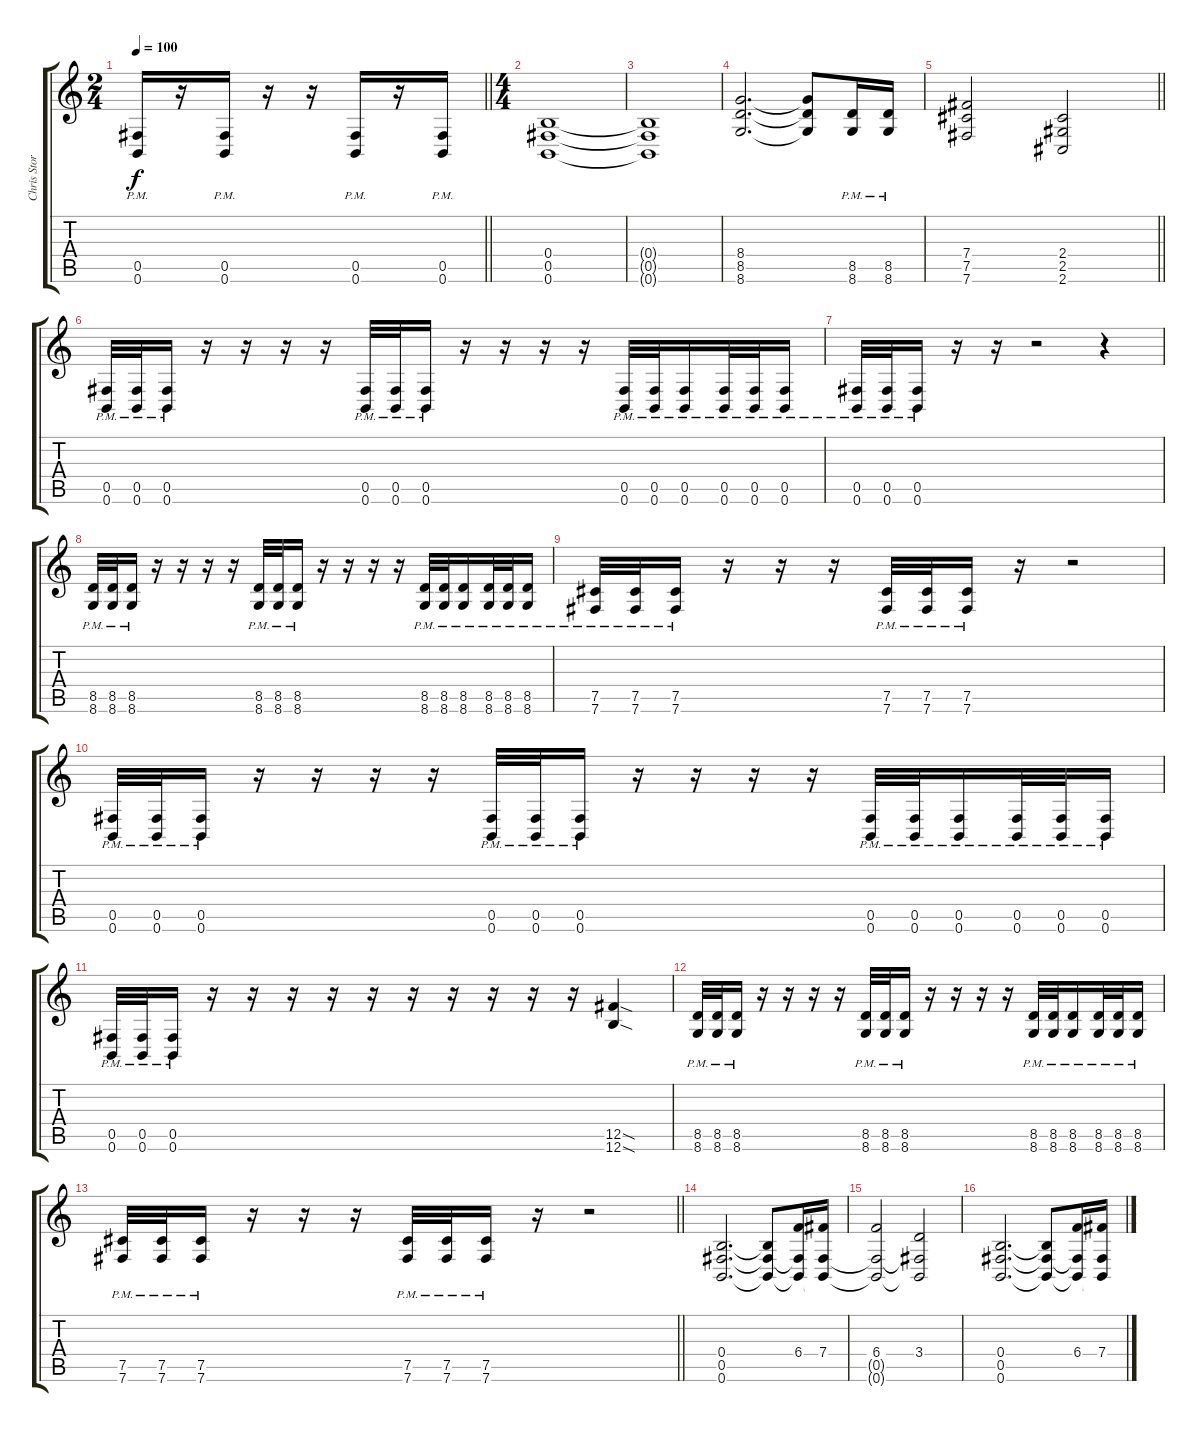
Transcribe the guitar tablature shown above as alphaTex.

\track ("Chris Storey" "Chris Stor") {instrument distortionguitar}
\staff {score tabs}
\tuning (Db4 Ab3 E3 B2 Gb2 B1) {hide}
\ts (2 4)
\tempo 100
\clef g2
\barLineRight lightlight
\ks c
(0.5{pm} 0.6{pm}).16{dy f} r.16 (0.5{pm} 0.6{pm}).16 r.16 r.16 (0.5{pm} 0.6{pm}).16 r.16 (0.5{pm} 0.6{pm}).16 |
\ts (4 4)
\section ("" "")
(0.4 0.5 0.6).1{balance 8} |
(0.4{t} 0.5{t} 0.6{t}).1 |
(8.4 8.5 8.6).2{d} (8.4{t} 8.5{t} 8.6{t}).8 (8.5{pm} 8.6{pm}).16 (8.5{pm} 8.6{pm}).16 |
\barLineRight lightlight
(7.4 7.5 7.6).2 (2.4 2.5 2.6).2 |
\section ("" "")
(0.5{pm} 0.6{pm}).32 (0.5{pm} 0.6{pm}).32 (0.5{pm} 0.6{pm}).16 r.16 r.16 r.16 r.16 (0.5{pm} 0.6{pm}).32 (0.5{pm} 0.6{pm}).32 (0.5{pm} 0.6{pm}).16 r.16 r.16 r.16 r.16 (0.5{pm} 0.6{pm}).32 (0.5{pm} 0.6{pm}).32 (0.5{pm} 0.6{pm}).16 (0.5{pm} 0.6{pm}).32 (0.5{pm} 0.6{pm}).32 (0.5{pm} 0.6{pm}).16 |
(0.5{pm} 0.6{pm}).32 (0.5{pm} 0.6{pm}).32 (0.5{pm} 0.6{pm}).16 r.16 r.16 r.2 r.4 |
(8.5{pm} 8.6{pm}).32 (8.5{pm} 8.6{pm}).32 (8.5{pm} 8.6{pm}).16 r.16 r.16 r.16 r.16 (8.5{pm} 8.6{pm}).32 (8.5{pm} 8.6{pm}).32 (8.5{pm} 8.6{pm}).16 r.16 r.16 r.16 r.16 (8.5{pm} 8.6{pm}).32 (8.5{pm} 8.6{pm}).32 (8.5{pm} 8.6{pm}).16 (8.5{pm} 8.6{pm}).32 (8.5{pm} 8.6{pm}).32 (8.5{pm} 8.6{pm}).16 |
(7.5{pm} 7.6{pm}).32 (7.5{pm} 7.6{pm}).32 (7.5{pm} 7.6{pm}).16 r.16 r.16 r.16 (7.5{pm} 7.6{pm}).32 (7.5{pm} 7.6{pm}).32 (7.5{pm} 7.6{pm}).16 r.16 r.2 |
(0.5{pm} 0.6{pm}).32 (0.5{pm} 0.6{pm}).32 (0.5{pm} 0.6{pm}).16 r.16 r.16 r.16 r.16 (0.5{pm} 0.6{pm}).32 (0.5{pm} 0.6{pm}).32 (0.5{pm} 0.6{pm}).16 r.16 r.16 r.16 r.16 (0.5{pm} 0.6{pm}).32 (0.5{pm} 0.6{pm}).32 (0.5{pm} 0.6{pm}).16 (0.5{pm} 0.6{pm}).32 (0.5{pm} 0.6{pm}).32 (0.5{pm} 0.6{pm}).16 |
(0.5{pm} 0.6{pm}).32 (0.5{pm} 0.6{pm}).32 (0.5{pm} 0.6{pm}).16 r.16 r.16 r.16 r.16 r.16 r.16 r.16 r.16 r.16 r.16 (12.5{sod} 12.6{sod}).4 |
(8.5{pm} 8.6{pm}).32 (8.5{pm} 8.6{pm}).32 (8.5{pm} 8.6{pm}).16 r.16 r.16 r.16 r.16 (8.5{pm} 8.6{pm}).32 (8.5{pm} 8.6{pm}).32 (8.5{pm} 8.6{pm}).16 r.16 r.16 r.16 r.16 (8.5{pm} 8.6{pm}).32 (8.5{pm} 8.6{pm}).32 (8.5{pm} 8.6{pm}).16 (8.5{pm} 8.6{pm}).32 (8.5{pm} 8.6{pm}).32 (8.5{pm} 8.6{pm}).16 |
\barLineRight lightlight
(7.5{pm} 7.6{pm}).32 (7.5{pm} 7.6{pm}).32 (7.5{pm} 7.6{pm}).16 r.16 r.16 r.16 (7.5{pm} 7.6{pm}).32 (7.5{pm} 7.6{pm}).32 (7.5{pm} 7.6{pm}).16 r.16 r.2 |
\section ("" "")
(0.4 0.5 0.6).2{d} (0.4{t} 0.5{t} 0.6{t}).8 (6.4 0.5{t} 0.6{t}).16 (7.4 0.5{t} 0.6{t}).16 |
(6.4 0.5{t} 0.6{t}).2 (3.4 0.5{t} 0.6{t}).2 |
(0.4 0.5 0.6).2{d} (0.4{t} 0.5{t} 0.6{t}).8 (6.4 0.5{t} 0.6{t}).16 (7.4 0.5{t} 0.6{t}).16
